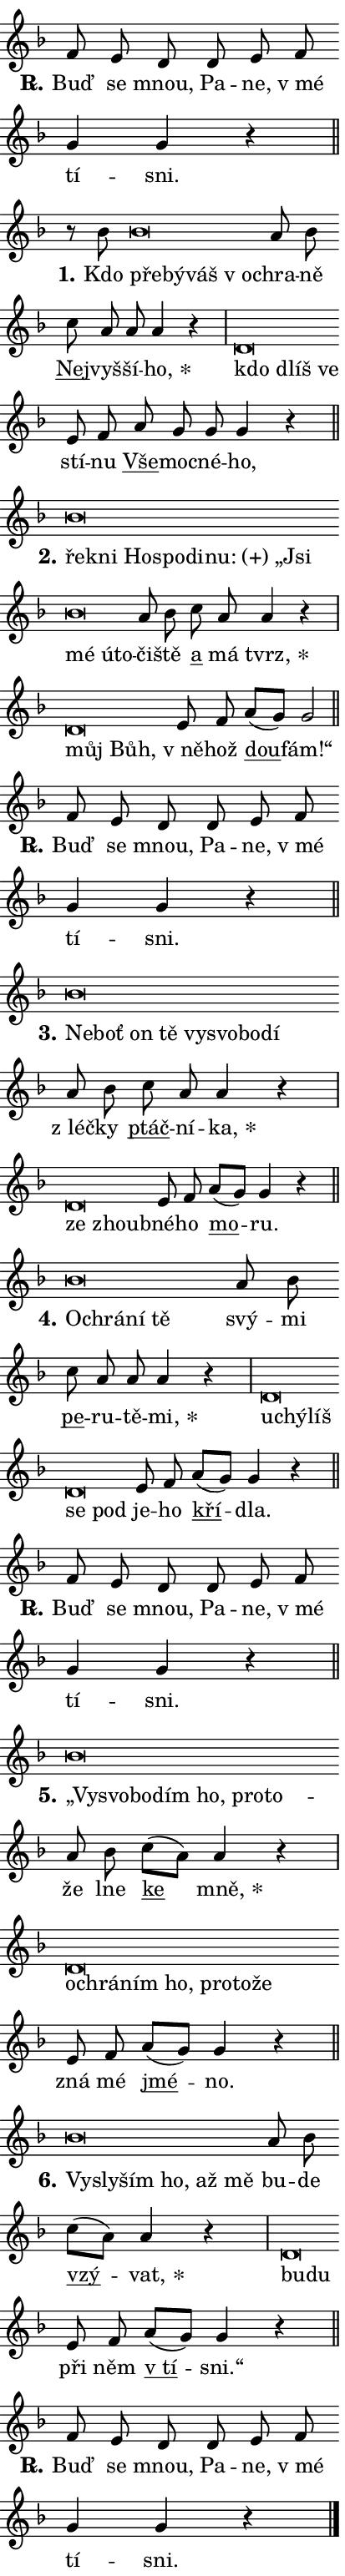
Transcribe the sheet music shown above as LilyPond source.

\version "2.24.0"
\header { tagline = "" }
\paper {
  indent = 0\cm
  top-margin = 0\cm
  right-margin = 0.13\cm % to fit lyric hyphens
  bottom-margin = 0\cm
  left-margin = 0\cm
  paper-width = 7\cm
  page-breaking = #ly:one-page-breaking
  system-system-spacing.basic-distance = #11
  score-system-spacing.basic-distance = #11
  ragged-last = ##f
}


%% Author: Thomas Morley
%% https://lists.gnu.org/archive/html/lilypond-user/2020-05/msg00002.html
#(define (line-position grob)
"Returns position of @var[grob} in current system:
   @code{'start}, if at first time-step
   @code{'end}, if at last time-step
   @code{'middle} otherwise
"
  (let* ((col (ly:item-get-column grob))
         (ln (ly:grob-object col 'left-neighbor))
         (rn (ly:grob-object col 'right-neighbor))
         (col-to-check-left (if (ly:grob? ln) ln col))
         (col-to-check-right (if (ly:grob? rn) rn col))
         (break-dir-left
           (and
             (ly:grob-property col-to-check-left 'non-musical #f)
             (ly:item-break-dir col-to-check-left)))
         (break-dir-right
           (and
             (ly:grob-property col-to-check-right 'non-musical #f)
             (ly:item-break-dir col-to-check-right))))
        (cond ((eqv? 1 break-dir-left) 'start)
              ((eqv? -1 break-dir-right) 'end)
              (else 'middle))))

#(define (tranparent-at-line-position vctor)
  (lambda (grob)
  "Relying on @code{line-position} select the relevant enry from @var{vctor}.
Used to determine transparency,"
    (case (line-position grob)
      ((end) (not (vector-ref vctor 0)))
      ((middle) (not (vector-ref vctor 1)))
      ((start) (not (vector-ref vctor 2))))))

noteHeadBreakVisibility =
#(define-music-function (break-visibility)(vector?)
"Makes @code{NoteHead}s transparent relying on @var{break-visibility}"
#{
  \override NoteHead.transparent =
    #(tranparent-at-line-position break-visibility)
#})

#(define delete-ledgers-for-transparent-note-heads
  (lambda (grob)
    "Reads whether a @code{NoteHead} is transparent.
If so this @code{NoteHead} is removed from @code{'note-heads} from
@var{grob}, which is supposed to be @code{LedgerLineSpanner}.
As a result ledgers are not printed for this @code{NoteHead}"
    (let* ((nhds-array (ly:grob-object grob 'note-heads))
           (nhds-list
             (if (ly:grob-array? nhds-array)
                 (ly:grob-array->list nhds-array)
                 '()))
           ;; Relies on the transparent-property being done before
           ;; Staff.LedgerLineSpanner.after-line-breaking is executed.
           ;; This is fragile ...
           (to-keep
             (remove
               (lambda (nhd)
                 (ly:grob-property nhd 'transparent #f))
               nhds-list)))
      ;; TODO find a better method to iterate over grob-arrays, similiar
      ;; to filter/remove etc for lists
      ;; For now rebuilt from scratch
      (set! (ly:grob-object grob 'note-heads)  '())
      (for-each
        (lambda (nhd)
          (ly:pointer-group-interface::add-grob grob 'note-heads nhd))
        to-keep))))

squashNotes = {
  \override NoteHead.X-extent = #'(-0.2 . 0.2)
  \override NoteHead.Y-extent = #'(-0.75 . 0)
  \override NoteHead.stencil =
    #(lambda (grob)
       (let ((pos (ly:grob-property grob 'staff-position)))
         (begin
           (if (< pos -7) (display "ERROR: Lower brevis then expected\n") (display ""))
           (if (<= pos -6) ly:text-interface::print ly:note-head::print))))
}
unSquashNotes = {
  \revert NoteHead.X-extent
  \revert NoteHead.Y-extent
  \revert NoteHead.stencil
}

hideNotes = \noteHeadBreakVisibility #begin-of-line-visible
unHideNotes = \noteHeadBreakVisibility #all-visible

% work-around for resetting accidentals
% https://lilypond.org/doc/v2.23/Documentation/notation/displaying-rhythms#unmetered-music
cadenzaMeasure = {
  \cadenzaOff
  \partial 1024 s1024
  \cadenzaOn
}

#(define-markup-command (accent layout props text) (markup?)
  "Underline accented syllable"
  (interpret-markup layout props
    #{\markup \override #'(offset . 4.3) \underline { #text }#}))

responsum = \markup \concat {
  "R" \hspace #-1.05 \path #0.1 #'((moveto 0 0.07) (lineto 0.9 0.8)) \hspace #0.05 "."
}

spaceSize = #0.6828661417322834 % exact space size for TeX Gyre Schola

\layout {
  \context {
    \Staff
    \remove "Time_signature_engraver"
    \override LedgerLineSpanner.after-line-breaking = #delete-ledgers-for-transparent-note-heads
  }
  \context {
    \Lyrics {
      \override LyricSpace.minimum-distance = \spaceSize
      \override LyricText.font-name = #"TeX Gyre Schola"
      \override LyricText.font-size = 1
      \override StanzaNumber.font-name = #"TeX Gyre Schola Bold"
      \override StanzaNumber.font-size = 1
    }
  }
  \context {
    \Score 
    \override NoteHead.text =
      #(lambda (grob) 
        (let ((pos (ly:grob-property grob 'staff-position)))
          #{\markup {
            \combine
              \halign #-0.55 \raise #(if (= pos -6) 0 0.5) \override #'(thickness . 2) \draw-line #'(3.2 . 0)
              \musicglyph "noteheads.sM1"
          }#}))
  }
}

% magnetic-lyrics.ily
%
%   written by
%     Jean Abou Samra <jean@abou-samra.fr>
%     Werner Lemberg <wl@gnu.org>
%
%   adapted by
%     Jiri Hon <jiri.hon@gmail.com>
%
% Version 2022-Apr-15

% https://www.mail-archive.com/lilypond-user@gnu.org/msg149350.html

#(define (Left_hyphen_pointer_engraver context)
   "Collect syllable-hyphen-syllable occurrences in lyrics and store
them in properties.  This engraver only looks to the left.  For
example, if the lyrics input is @code{foo -- bar}, it does the
following.

@itemize @bullet
@item
Set the @code{text} property of the @code{LyricHyphen} grob between
@q{foo} and @q{bar} to @code{foo}.

@item
Set the @code{left-hyphen} property of the @code{LyricText} grob with
text @q{foo} to the @code{LyricHyphen} grob between @q{foo} and
@q{bar}.
@end itemize

Use this auxiliary engraver in combination with the
@code{lyric-@/text::@/apply-@/magnetic-@/offset!} hook."
   (let ((hyphen #f)
         (text #f))
     (make-engraver
      (acknowledgers
       ((lyric-syllable-interface engraver grob source-engraver)
        (set! text grob)))
      (end-acknowledgers
       ((lyric-hyphen-interface engraver grob source-engraver)
        ;(when (not (grob::has-interface grob 'lyric-space-interface))
          (set! hyphen grob)));)
      ((stop-translation-timestep engraver)
       (when (and text hyphen)
         (ly:grob-set-object! text 'left-hyphen hyphen))
       (set! text #f)
       (set! hyphen #f)))))

#(define (lyric-text::apply-magnetic-offset! grob)
   "If the space between two syllables is less than the value in
property @code{LyricText@/.details@/.squash-threshold}, move the right
syllable to the left so that it gets concatenated with the left
syllable.

Use this function as a hook for
@code{LyricText@/.after-@/line-@/breaking} if the
@code{Left_@/hyphen_@/pointer_@/engraver} is active."
   (let ((hyphen (ly:grob-object grob 'left-hyphen #f)))
     (when hyphen
       (let ((left-text (ly:spanner-bound hyphen LEFT)))
         (when (grob::has-interface left-text 'lyric-syllable-interface)
           (let* ((common (ly:grob-common-refpoint grob left-text X))
                  (this-x-ext (ly:grob-extent grob common X))
                  (left-x-ext
                   (begin
                     ;; Trigger magnetism for left-text.
                     (ly:grob-property left-text 'after-line-breaking)
                     (ly:grob-extent left-text common X)))
                  ;; `delta` is the gap width between two syllables.
                  (delta (- (interval-start this-x-ext)
                            (interval-end left-x-ext)))
                  (details (ly:grob-property grob 'details))
                  (threshold (assoc-get 'squash-threshold details 0.2)))
             (when (< delta threshold)
               (let* (;; We have to manipulate the input text so that
                      ;; ligatures crossing syllable boundaries are not
                      ;; disabled.  For languages based on the Latin
                      ;; script this is essentially a beautification.
                      ;; However, for non-Western scripts it can be a
                      ;; necessity.
                      (lt (ly:grob-property left-text 'text))
                      (rt (ly:grob-property grob 'text))
                      (is-space (grob::has-interface hyphen 'lyric-space-interface))
                      (space (if is-space " " ""))
                      (extra-delta (if is-space spaceSize 0))
                      ;; Append new syllable.
                      (ltrt-space (if (and (string? lt) (string? rt))
                                (string-append lt space rt)
                                (make-concat-markup (list lt space rt))))
                      ;; Right-align `ltrt` to the right side.
                      (ltrt-space-markup (grob-interpret-markup
                               grob
                               (make-translate-markup
                                (cons (interval-length this-x-ext) 0)
                                (make-right-align-markup ltrt-space)))))
                 (begin
                   ;; Don't print `left-text`.
                   (ly:grob-set-property! left-text 'stencil #f)
                   ;; Set text and stencil (which holds all collected
                   ;; syllables so far) and shift it to the left.
                   (ly:grob-set-property! grob 'text ltrt-space)
                   (ly:grob-set-property! grob 'stencil ltrt-space-markup)
                   (ly:grob-translate-axis! grob (- (- delta extra-delta)) X))))))))))


#(define (lyric-hyphen::displace-bounds-first grob)
   ;; Make very sure this callback isn't triggered too early.
   (let ((left (ly:spanner-bound grob LEFT))
         (right (ly:spanner-bound grob RIGHT)))
     (ly:grob-property left 'after-line-breaking)
     (ly:grob-property right 'after-line-breaking)
     (ly:lyric-hyphen::print grob)))

squashThreshold = #0.4

\layout {
  \context {
    \Lyrics
    \consists #Left_hyphen_pointer_engraver
    \override LyricText.after-line-breaking =
      #lyric-text::apply-magnetic-offset!
    \override LyricHyphen.stencil = #lyric-hyphen::displace-bounds-first
    \override LyricText.details.squash-threshold = \squashThreshold
    \override LyricHyphen.minimum-distance = 0
    \override LyricHyphen.minimum-length = \squashThreshold
  }
}

squashText = \override LyricText.details.squash-threshold = 9999
unSquashText = \override LyricText.details.squash-threshold = \squashThreshold

leftText = \override LyricText.self-alignment-X = #LEFT
unLeftText = \revert LyricText.self-alignment-X

starOffset = #(lambda (grob) 
                (let ((x_offset (ly:self-alignment-interface::aligned-on-x-parent grob)))
                  (if (= x_offset 0) 0 (+ x_offset 1.2))))

star = #(define-music-function (syllable)(string?)
"Append star separator at the end of a syllable"
#{
  \once \override LyricText.X-offset = #starOffset
  \lyricmode { \markup {
    #syllable
    \override #'((font-name . "TeX Gyre Schola Bold")) \hspace #0.2 \lower #0.65 \larger "*"
  } }
#})

starAccent = #(define-music-function (syllable)(string?)
"Append star separator at the end of a syllable and make accent"
#{
  \once \override LyricText.X-offset = #starOffset
  \lyricmode { \markup {
    \accent #syllable
    \override #'((font-name . "TeX Gyre Schola Bold")) \hspace #0.2 \lower #0.65 \larger "*"
  } }
#})

breath = #(define-music-function (syllable)(string?)
"Append breathing indicator at the end of a syllable"
#{
  \lyricmode { \markup { #syllable "+" } }
#})

optionalBreath = #(define-music-function (syllable)(string?)
"Append optional breathing indicator at the end of a syllable"
#{
  \lyricmode { \markup { #syllable "(+)" } }
#})


\score {
    <<
        \new Voice = "melody" { \cadenzaOn \key f \major \relative { f'8 e d \bar "" d e f \bar "" g4 g r \cadenzaMeasure \bar "||" \break } }
        \new Lyrics \lyricsto "melody" { \lyricmode { \set stanza = \responsum
Buď se mnou, Pa -- ne, "v mé" tí -- sni. } }
    >>
    \layout {}
}

\score {
    <<
        \new Voice = "melody" { \cadenzaOn \key f \major \relative { r8 bes'8 \squashNotes bes\breve*1/16 \hideNotes \breve*1/16 \bar "" \breve*1/16 \breve*1/16 \bar "" \unHideNotes \unSquashNotes a8 bes \bar "" c a a a4 r \cadenzaMeasure \bar "|" \squashNotes d,\breve*1/16 \hideNotes \breve*1/16 \breve*1/16 \bar "" \unHideNotes \unSquashNotes e8 f \bar "" a g g g4 r \cadenzaMeasure \bar "||" \break } }
        \new Lyrics \lyricsto "melody" { \lyricmode { \set stanza = "1."
Kdo \leftText pře -- \squashText bý -- váš "v o" -- \unLeftText \unSquashText chra -- ně \markup \accent Nej -- vyš -- ší -- \star ho, \leftText kdo \squashText dlíš ve \unLeftText \unSquashText stí -- nu \markup \accent Vše -- moc -- né -- ho, } }
    >>
    \layout {}
}

\score {
    <<
        \new Voice = "melody" { \cadenzaOn \key f \major \relative { \squashNotes bes'\breve*1/16 \hideNotes \breve*1/16 \bar "" \breve*1/16 \bar "" \breve*1/16 \bar "" \breve*1/16 \bar "" \breve*1/16 \bar "" \breve*1/16 \bar "" \breve*1/16 \bar "" \breve*1/16 \breve*1/16 \bar "" \unHideNotes \unSquashNotes a8 bes \bar "" c a a4 r \cadenzaMeasure \bar "|" \squashNotes d,\breve*1/16 \hideNotes \breve*1/16 \bar "" \unHideNotes \unSquashNotes e8 f \bar "" a[( g)] g2 \cadenzaMeasure \bar "||" \break } }
        \new Lyrics \lyricsto "melody" { \lyricmode { \set stanza = "2."
\leftText řek -- \squashText ni Ho -- spo -- di -- \optionalBreath nu: „Jsi mé ú -- to -- \unLeftText \unSquashText či -- ště \markup \accent a má \star tvrz, \leftText můj \squashText Bůh, \unLeftText \unSquashText "v ně" -- hož \markup \accent dou -- fám!“ } }
    >>
    \layout {}
}

\score {
    <<
        \new Voice = "melody" { \cadenzaOn \key f \major \relative { f'8 e d \bar "" d e f \bar "" g4 g r \cadenzaMeasure \bar "||" \break } }
        \new Lyrics \lyricsto "melody" { \lyricmode { \set stanza = \responsum
Buď se mnou, Pa -- ne, "v mé" tí -- sni. } }
    >>
    \layout {}
}

\score {
    <<
        \new Voice = "melody" { \cadenzaOn \key f \major \relative { \squashNotes bes'\breve*1/16 \hideNotes \breve*1/16 \bar "" \breve*1/16 \bar "" \breve*1/16 \bar "" \breve*1/16 \bar "" \breve*1/16 \bar "" \breve*1/16 \breve*1/16 \bar "" \unHideNotes \unSquashNotes a8 bes \bar "" c a a4 r \cadenzaMeasure \bar "|" \squashNotes d,\breve*1/16 \hideNotes \breve*1/16 \bar "" \unHideNotes \unSquashNotes e8 f \bar "" a[( g)] g4 r \cadenzaMeasure \bar "||" \break } }
        \new Lyrics \lyricsto "melody" { \lyricmode { \set stanza = "3."
\leftText Ne -- \squashText boť on tě vy -- svo -- bo -- dí \unLeftText \unSquashText "z léč" -- ky \markup \accent ptáč -- ní -- \star ka, \leftText ze \squashText zhoub -- \unLeftText \unSquashText né -- ho \markup \accent mo -- ru. } }
    >>
    \layout {}
}

\score {
    <<
        \new Voice = "melody" { \cadenzaOn \key f \major \relative { \squashNotes bes'\breve*1/16 \hideNotes \breve*1/16 \bar "" \breve*1/16 \breve*1/16 \bar "" \unHideNotes \unSquashNotes a8 bes \bar "" c a a a4 r \cadenzaMeasure \bar "|" \squashNotes d,\breve*1/16 \hideNotes \breve*1/16 \bar "" \breve*1/16 \bar "" \breve*1/16 \breve*1/16 \bar "" \unHideNotes \unSquashNotes e8 f \bar "" a[( g)] g4 r \cadenzaMeasure \bar "||" \break } }
        \new Lyrics \lyricsto "melody" { \lyricmode { \set stanza = "4."
\leftText O -- \squashText chrá -- ní tě \unLeftText \unSquashText svý -- mi \markup \accent pe -- ru -- tě -- \star mi, \leftText u -- \squashText chý -- líš se pod \unLeftText \unSquashText je -- ho \markup \accent kří -- dla. } }
    >>
    \layout {}
}

\score {
    <<
        \new Voice = "melody" { \cadenzaOn \key f \major \relative { f'8 e d \bar "" d e f \bar "" g4 g r \cadenzaMeasure \bar "||" \break } }
        \new Lyrics \lyricsto "melody" { \lyricmode { \set stanza = \responsum
Buď se mnou, Pa -- ne, "v mé" tí -- sni. } }
    >>
    \layout {}
}

\score {
    <<
        \new Voice = "melody" { \cadenzaOn \key f \major \relative { \squashNotes bes'\breve*1/16 \hideNotes \breve*1/16 \bar "" \breve*1/16 \bar "" \breve*1/16 \bar "" \breve*1/16 \bar "" \breve*1/16 \breve*1/16 \bar "" \unHideNotes \unSquashNotes a8 bes \bar "" c[( a)] a4 r \cadenzaMeasure \bar "|" \squashNotes d,\breve*1/16 \hideNotes \breve*1/16 \bar "" \breve*1/16 \bar "" \breve*1/16 \bar "" \breve*1/16 \bar "" \breve*1/16 \breve*1/16 \bar "" \unHideNotes \unSquashNotes e8 f \bar "" a[( g)] g4 r \cadenzaMeasure \bar "||" \break } }
        \new Lyrics \lyricsto "melody" { \lyricmode { \set stanza = "5."
\leftText „Vy -- \squashText svo -- bo -- dím ho, pro -- to -- \unLeftText \unSquashText že lne \markup \accent ke \star mně, \leftText o -- \squashText chrá -- ním ho, pro -- to -- že \unLeftText \unSquashText zná mé \markup \accent jmé -- no. } }
    >>
    \layout {}
}

\score {
    <<
        \new Voice = "melody" { \cadenzaOn \key f \major \relative { \squashNotes bes'\breve*1/16 \hideNotes \breve*1/16 \bar "" \breve*1/16 \bar "" \breve*1/16 \bar "" \breve*1/16 \breve*1/16 \bar "" \unHideNotes \unSquashNotes a8 bes \bar "" c[( a)] a4 r \cadenzaMeasure \bar "|" \squashNotes d,\breve*1/16 \hideNotes \breve*1/16 \bar "" \unHideNotes \unSquashNotes e8 f \bar "" a[( g)] g4 r \cadenzaMeasure \bar "||" \break } }
        \new Lyrics \lyricsto "melody" { \lyricmode { \set stanza = "6."
\leftText Vy -- \squashText sly -- ším ho, až mě \unLeftText \unSquashText bu -- de \markup \accent vzý -- \star vat, \leftText bu -- \squashText du \unLeftText \unSquashText při něm \markup \accent "v tí" -- sni.“ } }
    >>
    \layout {}
}

\score {
    <<
        \new Voice = "melody" { \cadenzaOn \key f \major \relative { f'8 e d \bar "" d e f \bar "" g4 g r \cadenzaMeasure \bar "||" \break } \bar "|." }
        \new Lyrics \lyricsto "melody" { \lyricmode { \set stanza = \responsum
Buď se mnou, Pa -- ne, "v mé" tí -- sni. } }
    >>
    \layout {}
}
